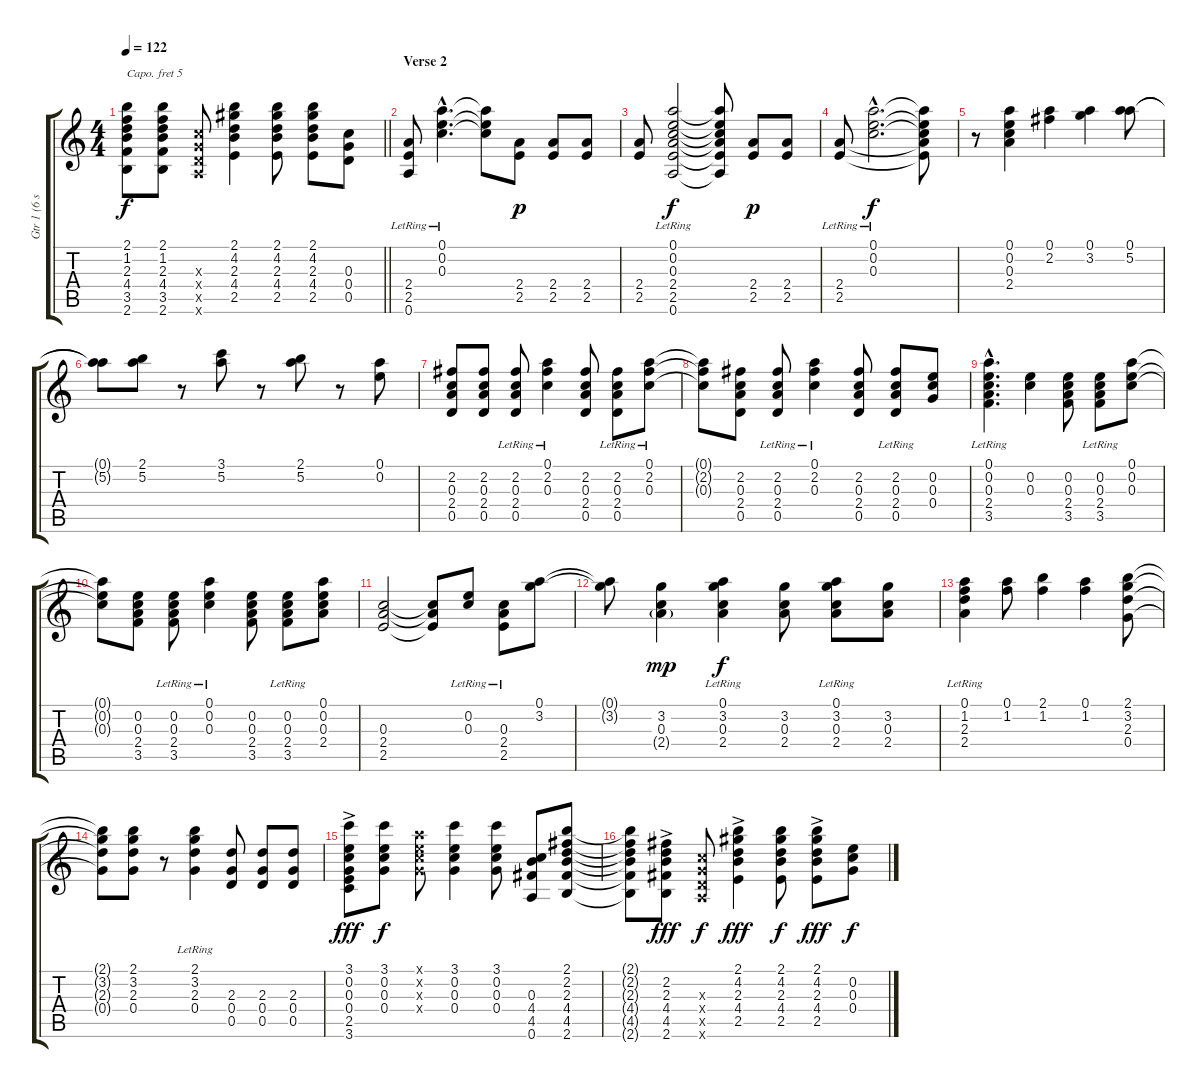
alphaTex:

\track ("Gtr 1 (6 stg. acous. - Capo 5th fret)" "Gtr 1 (6 s") {instrument acousticguitarsteel}
\staff {score tabs}
\capo 5
\tuning (E4 B3 G3 D3 A2 E2) {hide}
\ts (4 4)
\tempo 122
\clef g2
\barLineRight lightlight
\ks c
(2.1{t} 1.2{t} 2.3{t} 4.4{t} 3.5{t} 2.6{t}).8{dy f} (2.1 1.2 2.3 4.4 3.5 2.6).8 (0.3{x} 0.4{x} 0.5{x} 0.6{x}).8 (2.1 4.2 2.3 4.4 2.5).4 (2.1 4.2 2.3 4.4 2.5).8 (2.1 4.2 2.3 4.4 2.5).8 (0.3 0.4 0.5).8 |
\section ("" "Verse 2")
(2.4{lr} 2.5{lr} 0.6{lr}).8 (0.1{hac lr} 0.2{hac lr} 0.3{hac lr}).4{d} (0.1{t} 0.2{t} 0.3{t}).8 (2.4 2.5).8{dy p} (2.4 2.5).8 (2.4 2.5).8 |
(2.4 2.5).8 (0.1{lr} 0.2{lr} 0.3{lr} 2.4{lr} 2.5{lr} 0.6{lr}).2{dy f} (0.1{t} 0.2{t} 0.3{t} 2.4{t} 2.5{t} 0.6{t}).8 (2.4 2.5).8{dy p} (2.4 2.5).8 |
(2.4{lr} 2.5{lr}).8 (0.1{hac lr} 0.2{hac lr} 0.3{hac lr}).2{d dy f} (0.1{t} 0.2{t} 0.3{t} 2.4{t} 2.5{t}).8 |
r.8 (0.1 0.2 0.3 2.4).4 (0.1 2.2).4 (0.1 3.2).4 (0.1 5.2).8 |
(0.1{t} 5.2{t}).8 (2.1 5.2).8 r.8 (3.1 5.2).8 r.8 (2.1 5.2).8 r.8 (0.1 0.2).8 |
(2.2 0.3 2.4 0.5).8 (2.2 0.3 2.4 0.5).8 (2.2 0.3 2.4{lr} 0.5{lr}).8 (0.1{lr} 2.2 0.3).4 (2.2 0.3 2.4 0.5).8 (2.2 0.3 2.4{lr} 0.5{lr}).8 (0.1{lr} 2.2 0.3).8 |
(0.1{t} 2.2{t} 0.3{t}).8 (2.2 0.3 2.4 0.5).8 (2.2 0.3 2.4{lr} 0.5{lr}).8 (0.1{lr} 2.2 0.3).4 (2.2 0.3 2.4 0.5).8 (2.2 0.3 2.4 0.5{lr}).8 (0.2 0.3 0.4).8 |
(0.1{hac lr} 0.2{hac} 0.3{hac} 2.4{hac lr} 3.5{hac lr}).4{d} (0.2 0.3).4 (0.2 0.3 2.4 3.5).8 (0.2 0.3{lr} 2.4{lr} 3.5{lr}).8 (0.1 0.2 0.3).8 |
(0.1{t} 0.2{t} 0.3{t}).8 (0.2 0.3 2.4 3.5).8 (0.2 0.3 2.4{lr} 3.5{lr}).8 (0.1{lr} 0.2 0.3).4 (0.2 0.3 2.4 3.5).8 (0.2 0.3 2.4 3.5{lr}).8 (0.1 0.2 0.3 2.4).8 |
(0.3 2.4 2.5).2 (0.3{t} 2.4{t} 2.5{t}).8 (0.2{lr} 0.3).8 (0.3{lr} 2.4{lr} 2.5{lr}).8 (0.1 3.2).8 |
(0.1{t} 3.2{t}).8 (3.2 0.3 2.4{g}).4{dy mp} (0.1{lr} 3.2 0.3 2.4).4{dy f} (3.2 0.3 2.4).8 (0.1{lr} 3.2 0.3 2.4).8 (3.2 0.3 2.4).8 |
(0.1 1.2 2.3{lr} 2.4{lr}).4 (0.1 1.2).8 (2.1 1.2).4 (0.1 1.2).4 (2.1 3.2 2.3 0.4).8 |
(2.1{t} 3.2{t} 2.3{t} 0.4{t}).8 (2.1 3.2 2.3 0.4).8 r.8 (2.1{lr} 3.2{lr} 2.3 0.4).4 (2.3 0.4 0.5).8 (2.3 0.4 0.5).8 (2.3 0.4 0.5).8 |
(3.1{ac} 0.2{ac} 0.3{ac} 0.4{ac} 2.5{ac} 3.6{ac}).8{dy fff} (3.1 0.2 0.3 0.4).8{dy f} (0.1{x} 0.2{x} 0.3{x} 0.4{x}).8 (3.1 0.2 0.3 0.4).4 (3.1 0.2 0.3 0.4).8 (0.3 4.4 4.5 0.6).8 (2.1 2.2 2.3 4.4 4.5 2.6).8 |
(2.1{t} 2.2{t} 2.3{t} 4.4{t} 4.5{t} 2.6{t}).8 (2.2 2.3 4.4 4.5 2.6{ac}).8{dy fff} (0.3{x} 0.4{x} 0.5{x} 0.6{x}).8{dy f} (2.1 4.2 2.3 4.4 2.5{ac}).4{dy fff} (2.1 4.2 2.3 4.4 2.5).8{dy f} (2.1{ac} 4.2{ac} 2.3{ac} 4.4{ac} 2.5{ac}).8{dy fff} (0.2 0.3 0.4).8{dy f}
